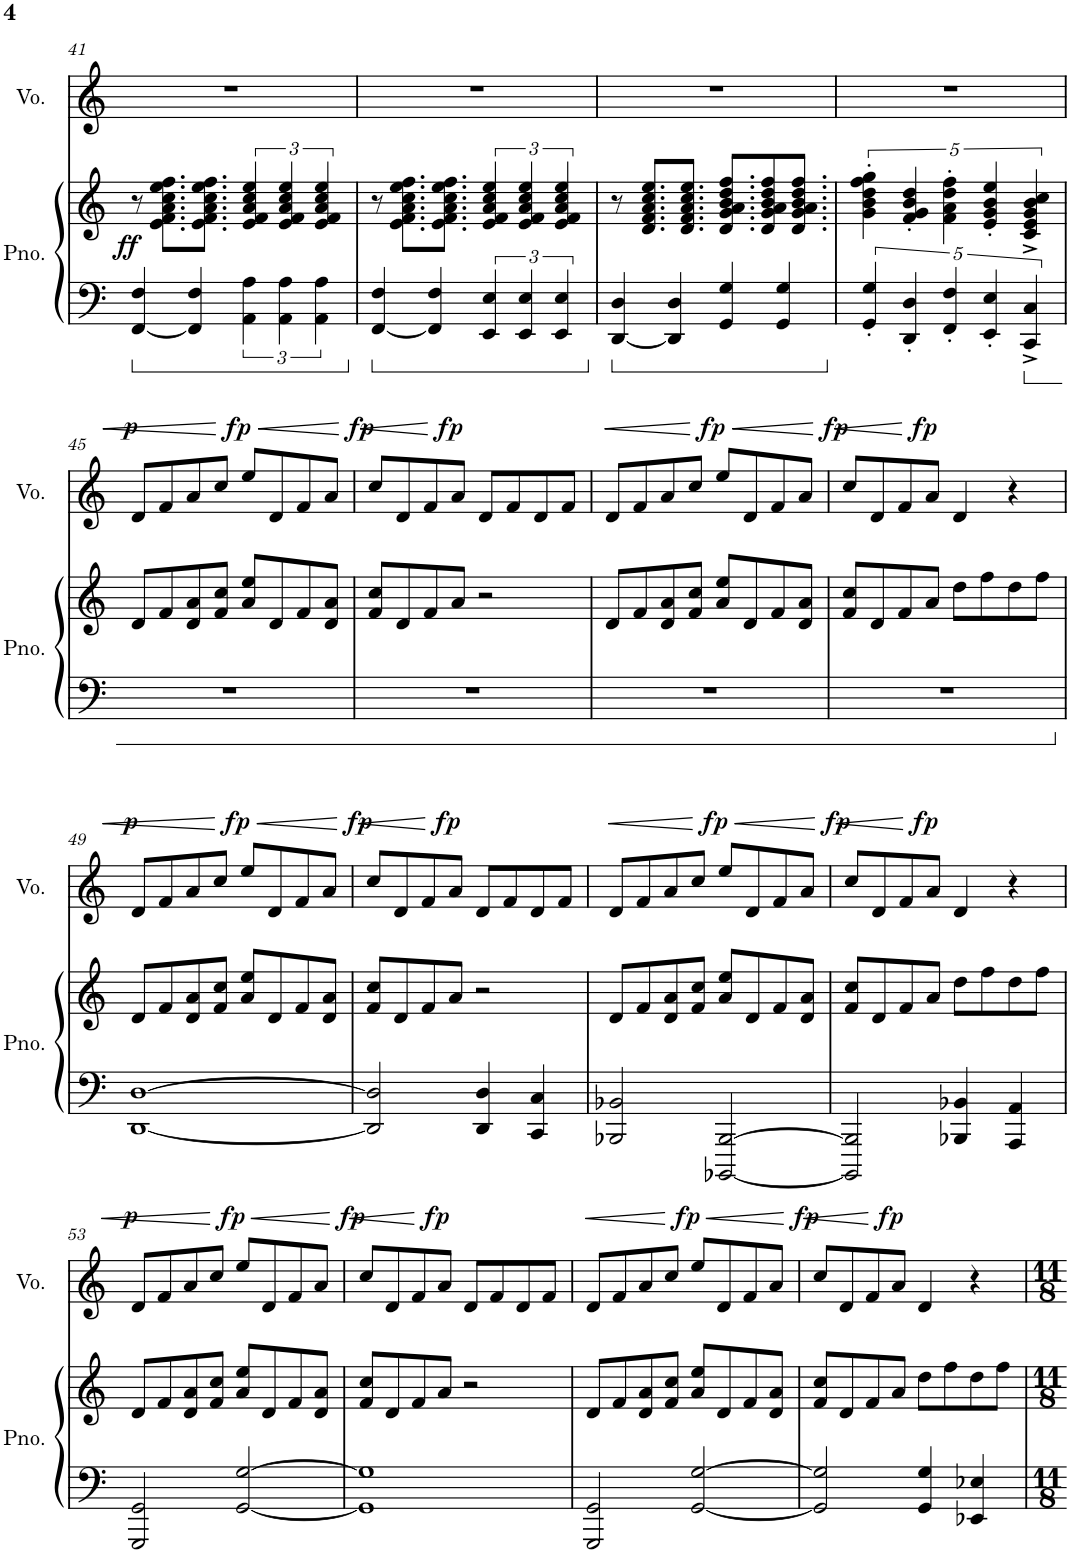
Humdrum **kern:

**kern	**kern	**dynam	**kern	**dynam
*part2	*part2	*part2	*part1	*part1
*staff3	*staff2	*staff2/3	*staff1	*staff1
*I"Piano	*	*	*I"Voice	*
*I'Pno.	*	*	*I'Vo.	*
!!LO:PB:g=z
*clefF4	*clefG2	*	*clefG2	*
*k[]	*k[]	*	*k[]	*
*M4/4	*M4/4	*	*M4/4	*
=41	=41	=41	=41	=41
!	!	!LO:DY:a=2	!	!
[4FF/ 4F/	8r	ff	1r	.
.	8.e\ 8.f\ 8.a\ 8.cc\ 8.ee\ 8.ff\L	.	.	.
4FF/] 4F/	.	.	.	.
.	8.e\ 8.f\ 8.a\ 8.cc\ 8.ee\ 8.ff\J	.	.	.
6AA\ 6A\	6e/ 6f/ 6a/ 6cc/ 6ee/	.	.	.
6AA\ 6A\	6e/ 6f/ 6a/ 6cc/ 6ee/	.	.	.
6AA\ 6A\	6e/ 6f/ 6a/ 6cc/ 6ee/	.	.	.
=42	=42	=42	=42	=42
[4FF/ 4F/	8r	.	1r	.
.	8.e\ 8.f\ 8.a\ 8.cc\ 8.ee\ 8.ff\L	.	.	.
4FF/] 4F/	.	.	.	.
.	8.e\ 8.f\ 8.a\ 8.cc\ 8.ee\ 8.ff\J	.	.	.
6EE/ 6E/	6e/ 6f/ 6a/ 6cc/ 6ee/	.	.	.
6EE/ 6E/	6e/ 6f/ 6a/ 6cc/ 6ee/	.	.	.
6EE/ 6E/	6e/ 6f/ 6a/ 6cc/ 6ee/	.	.	.
=43	=43	=43	=43	=43
[4DD/ 4D/	8r	.	1r	.
.	8.d/ 8.f/ 8.a/ 8.cc/ 8.ee/L	.	.	.
4DD/] 4D/	.	.	.	.
.	8.d/ 8.f/ 8.a/ 8.cc/ 8.ee/J	.	.	.
4GG/ 4G/	8.d/ 8.g/ 8.a/ 8.b/ 8.dd/ 8.ff/L	.	.	.
.	8d/ 8g/ 8a/ 8b/ 8dd/ 8ff/	.	.	.
4GG/ 4G/	.	.	.	.
.	8.d/ 8.g/ 8.a/ 8.b/ 8.dd/ 8.ff/J	.	.	.
=44	=44	=44	=44	=44
5GG/' 5G/'	5g\' 5b\' 5dd\' 5ff\' 5gg\'	.	1r	.
5DD/' 5D/'	5f/' 5g/' 5b/' 5dd/'	.	.	.
5FF/' 5F/'	5f\' 5a\' 5dd\' 5ff\'	.	.	.
5EE/' 5E/'	5e/' 5g/' 5b/' 5ee/'	.	.	.
5CC/^ 5C/^	5c/^ 5e/^ 5g/^ 5b/^ 5cc/^	.	.	.
!!LO:LB:g=z
=45	=45	=45	=45	=45
!	!	!	!	!LO:DY:a
1r	8d/L	.	8d/L	p
!	!	!	!	!LO:HP:b
.	8f/	.	8f/	<
.	8d/ 8a/	.	8a/	.
.	8f/ 8cc/J	.	8cc/J	.
!	!	!	!	!LO:DY:n=1:a
.	8a/ 8ee/L	.	8ee/L	[ fp
!	!	!	!	!LO:HP:b
.	8d/	.	8d/	<
.	8f/	.	8f/	.
.	8d/ 8a/J	.	8a/J	.
.	.	.	.	[
=46	=46	=46	=46	=46
!	!	!	!	!LO:DY:a
1r	8f/ 8cc/L	.	8cc/L	fp
!	!	!	!	!LO:HP:b
.	8d/	.	8d/	<
.	8f/	.	8f/	.
!	!	!	!	!LO:DY:n=1:a
.	8a/J	.	8a/J	[ fp
.	2r	.	8d/L	.
.	.	.	8f/	.
.	.	.	8d/	.
.	.	.	8f/J	.
=47	=47	=47	=47	=47
!	!	!	!	!LO:HP:b
1r	8d/L	.	8d/L	<
.	8f/	.	8f/	.
.	8d/ 8a/	.	8a/	.
.	8f/ 8cc/J	.	8cc/J	.
!	!	!	!	!LO:DY:n=1:a
.	8a/ 8ee/L	.	8ee/L	[ fp
!	!	!	!	!LO:HP:b
.	8d/	.	8d/	<
.	8f/	.	8f/	.
.	8d/ 8a/J	.	8a/J	.
.	.	.	.	[
=48	=48	=48	=48	=48
!	!	!	!	!LO:DY:a
1r	8f/ 8cc/L	.	8cc/L	fp
!	!	!	!	!LO:HP:b
.	8d/	.	8d/	<
.	8f/	.	8f/	.
!	!	!	!	!LO:DY:n=1:a
.	8a/J	.	8a/J	[ fp
.	8dd\L	.	4d/	.
.	8ff\	.	.	.
.	8dd\	.	4r	.
.	8ff\J	.	.	.
!!LO:LB:g=z
=49	=49	=49	=49	=49
!	!	!	!	!LO:DY:a
[1DD [1D	8d/L	.	8d/L	p
!	!	!	!	!LO:HP:b
.	8f/	.	8f/	<
.	8d/ 8a/	.	8a/	.
.	8f/ 8cc/J	.	8cc/J	.
!	!	!	!	!LO:DY:n=1:a
.	8a/ 8ee/L	.	8ee/L	[ fp
!	!	!	!	!LO:HP:b
.	8d/	.	8d/	<
.	8f/	.	8f/	.
.	8d/ 8a/J	.	8a/J	.
.	.	.	.	[
=50	=50	=50	=50	=50
!	!	!	!	!LO:DY:a
2DD/] 2D/]	8f/ 8cc/L	.	8cc/L	fp
!	!	!	!	!LO:HP:b
.	8d/	.	8d/	<
.	8f/	.	8f/	.
!	!	!	!	!LO:DY:n=1:a
.	8a/J	.	8a/J	[ fp
4DD/ 4D/	2r	.	8d/L	.
.	.	.	8f/	.
4CC/ 4C/	.	.	8d/	.
.	.	.	8f/J	.
=51	=51	=51	=51	=51
!	!	!	!	!LO:HP:b
2BBB-X/ 2BB-X/	8d/L	.	8d/L	<
.	8f/	.	8f/	.
.	8d/ 8a/	.	8a/	.
.	8f/ 8cc/J	.	8cc/J	.
!	!	!	!	!LO:DY:n=1:a
[2BBBB-X/ [2BBB-/	8a/ 8ee/L	.	8ee/L	[ fp
!	!	!	!	!LO:HP:b
.	8d/	.	8d/	<
.	8f/	.	8f/	.
.	8d/ 8a/J	.	8a/J	.
.	.	.	.	[
=52	=52	=52	=52	=52
!	!	!	!	!LO:DY:a
2BBBB-/] 2BBB-/]	8f/ 8cc/L	.	8cc/L	fp
!	!	!	!	!LO:HP:b
.	8d/	.	8d/	<
.	8f/	.	8f/	.
!	!	!	!	!LO:DY:n=1:a
.	8a/J	.	8a/J	[ fp
4BBB-X/ 4BB-X/	8dd\L	.	4d/	.
.	8ff\	.	.	.
4AAA/ 4AA/	8dd\	.	4r	.
.	8ff\J	.	.	.
!!LO:LB:g=z
=53	=53	=53	=53	=53
!	!	!	!	!LO:DY:a
2GGG/ 2GG/	8d/L	.	8d/L	p
!	!	!	!	!LO:HP:b
.	8f/	.	8f/	<
.	8d/ 8a/	.	8a/	.
.	8f/ 8cc/J	.	8cc/J	.
!	!	!	!	!LO:DY:n=1:a
[2GG/ [2G/	8a/ 8ee/L	.	8ee/L	[ fp
!	!	!	!	!LO:HP:b
.	8d/	.	8d/	<
.	8f/	.	8f/	.
.	8d/ 8a/J	.	8a/J	.
.	.	.	.	[
=54	=54	=54	=54	=54
!	!	!	!	!LO:DY:a
1GG] 1G]	8f/ 8cc/L	.	8cc/L	fp
!	!	!	!	!LO:HP:b
.	8d/	.	8d/	<
.	8f/	.	8f/	.
!	!	!	!	!LO:DY:n=1:a
.	8a/J	.	8a/J	[ fp
.	2r	.	8d/L	.
.	.	.	8f/	.
.	.	.	8d/	.
.	.	.	8f/J	.
=55	=55	=55	=55	=55
!	!	!	!	!LO:HP:b
2GGG/ 2GG/	8d/L	.	8d/L	<
.	8f/	.	8f/	.
.	8d/ 8a/	.	8a/	.
.	8f/ 8cc/J	.	8cc/J	.
!	!	!	!	!LO:DY:n=1:a
[2GG/ [2G/	8a/ 8ee/L	.	8ee/L	[ fp
!	!	!	!	!LO:HP:b
.	8d/	.	8d/	<
.	8f/	.	8f/	.
.	8d/ 8a/J	.	8a/J	.
.	.	.	.	[
=56	=56	=56	=56	=56
!	!	!	!	!LO:DY:a
2GG/] 2G/]	8f/ 8cc/L	.	8cc/L	fp
!	!	!	!	!LO:HP:b
.	8d/	.	8d/	<
.	8f/	.	8f/	.
!	!	!	!	!LO:DY:n=1:a
.	8a/J	.	8a/J	[ fp
4GG/ 4G/	8dd\L	.	4d/	.
.	8ff\	.	.	.
4EE-X/ 4E-X/	8dd\	.	4r	.
.	8ff\J	.	.	.
=	=	=	=	=
*-	*-	*-	*-	*-
